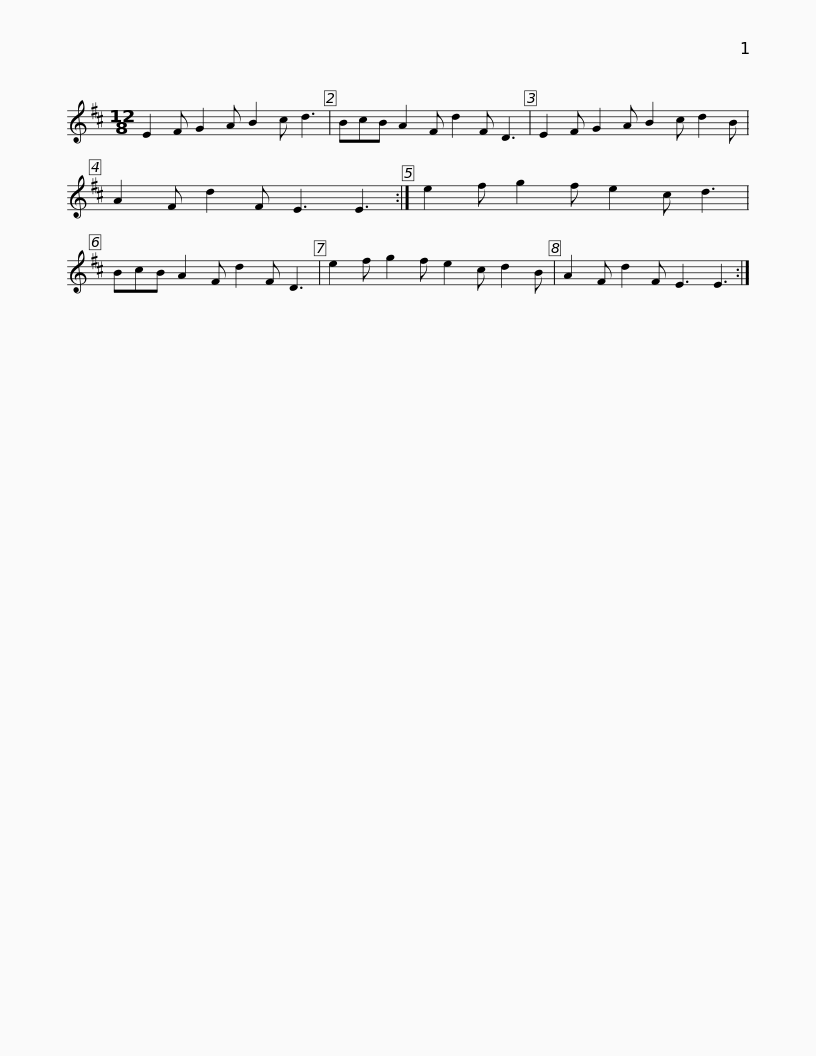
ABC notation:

X:1
L:1/8
M:12/8
I:linebreak $
K:D
V:1 treble
V:1
 E2 F G2 A B2 c d3 | BcB A2 F d2 F D3 | E2 F G2 A B2 c d2 B | A2 F d2 F E3 E3 :|$ e2 f g2 f e2 c d3 | %5
 BcB A2 F d2 F D3 | e2 f g2 f e2 c d2 B | A2 F d2 F E3 E3 :| %8
